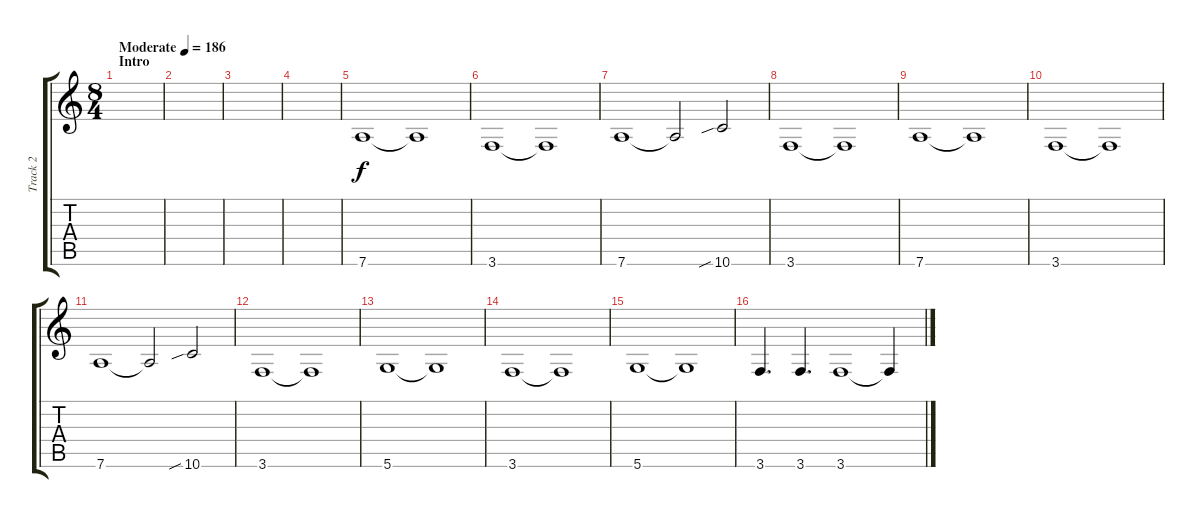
\track ("Track 2" "Track 2") {instrument electricbasspick}
\staff {score tabs}
\tuning (E4 B3 G3 D3 A2 D2) {hide}
\ts (8 4)
\section ("" "Intro")
\tempo (186 "Moderate")
\clef g2
\ks c
|
|
|
|
7.6.1 7.6{t}.1 |
3.6.1 3.6{t}.1 |
7.6.1 7.6{t}.2 10.6{sib}.2 |
3.6.1 3.6{t}.1 |
7.6.1 7.6{t}.1 |
3.6.1 3.6{t}.1 |
7.6.1 7.6{t}.2 10.6{sib}.2 |
3.6.1 3.6{t}.1 |
5.6.1 5.6{t}.1 |
3.6.1 3.6{t}.1 |
5.6.1 5.6{t}.1 |
3.6.4{d} 3.6.4{d} 3.6.1 3.6{t}.4
